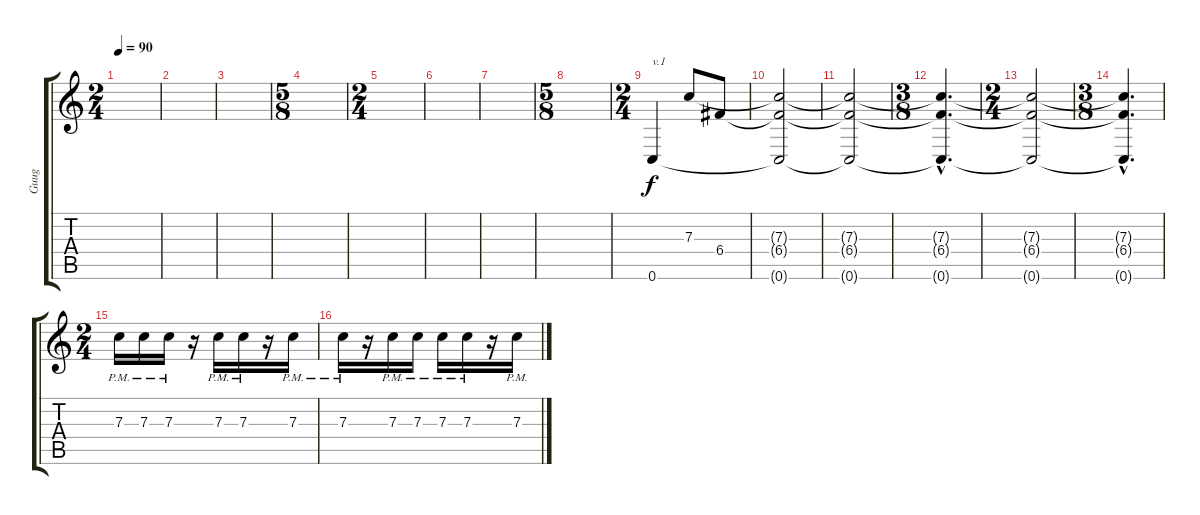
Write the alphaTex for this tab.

\track ("Guug" "Guug") {instrument electricguitarclean}
\staff {score tabs}
\tuning (D4 A3 F3 C3 G2 C2) {hide}
\ts (2 4)
\tempo 90
\clef g2
\ks c
|
|
|
\ts (5 8)
|
\ts (2 4)
|
|
|
\ts (5 8)
|
\ts (2 4)
0.6.4{txt "v.1"} 7.3.8 6.4.8 |
(7.3{t} 6.4{t} 0.6{t}).2 |
(7.3{t} 6.4{t} 0.6{t}).2 |
\ts (3 8)
(7.3{hac t} 6.4{hac t} 0.6{hac t}).4{d} |
\ts (2 4)
(7.3{t} 6.4{t} 0.6{t}).2 |
\ts (3 8)
(7.3{hac t} 6.4{hac t} 0.6{hac t}).4{d} |
\ts (2 4)
7.3{pm}.16 7.3{pm}.16 7.3{pm}.16 r.16 7.3{pm}.16 7.3{pm}.16 r.16 7.3{pm}.16 |
7.3{pm}.16 r.16 7.3{pm}.16 7.3{pm}.16 7.3{pm}.16 7.3{pm}.16 r.16 7.3{pm}.16
